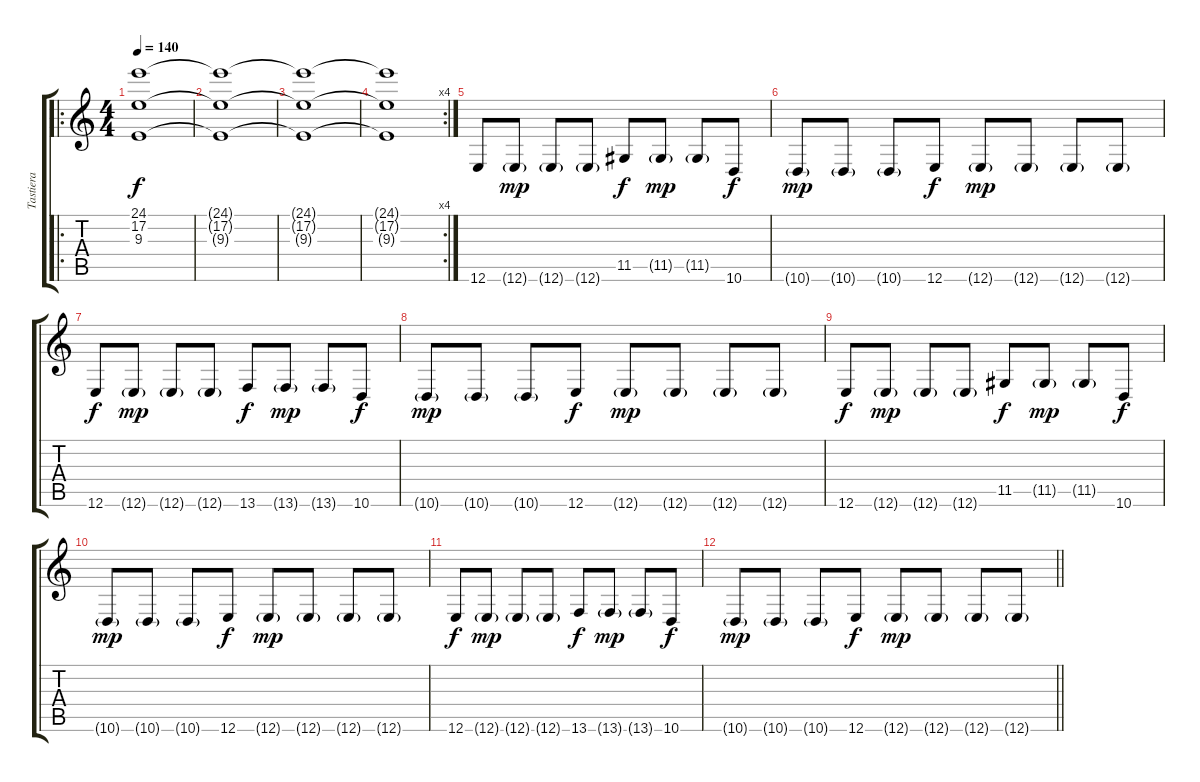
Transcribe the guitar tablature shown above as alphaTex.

\track ("Tastiera" "Tastiera") {instrument stringensemble1}
\staff {score tabs}
\tuning (E4 B3 G3 D3 A2 E2) {hide}
\ro
\ts (4 4)
\tempo 140
\clef g2
\ks c
(24.1 17.2 9.3).1{dy f} |
(24.1{t} 17.2{t} 9.3{t}).1 |
(24.1{t} 17.2{t} 9.3{t}).1 |
\rc 4
(24.1{t} 17.2{t} 9.3{t}).1 |
12.6.8 12.6{g}.8{dy mp} 12.6{g}.8 12.6{g}.8 11.5.8{dy f} 11.5{g}.8{dy mp} 11.5{g}.8 10.6.8{dy f} |
10.6{g}.8{dy mp} 10.6{g}.8 10.6{g}.8 12.6.8{dy f} 12.6{g}.8{dy mp} 12.6{g}.8 12.6{g}.8 12.6{g}.8 |
12.6.8{dy f} 12.6{g}.8{dy mp} 12.6{g}.8 12.6{g}.8 13.6.8{dy f} 13.6{g}.8{dy mp} 13.6{g}.8 10.6.8{dy f} |
10.6{g}.8{dy mp} 10.6{g}.8 10.6{g}.8 12.6.8{dy f} 12.6{g}.8{dy mp} 12.6{g}.8 12.6{g}.8 12.6{g}.8 |
12.6.8{dy f} 12.6{g}.8{dy mp} 12.6{g}.8 12.6{g}.8 11.5.8{dy f} 11.5{g}.8{dy mp} 11.5{g}.8 10.6.8{dy f} |
10.6{g}.8{dy mp} 10.6{g}.8 10.6{g}.8 12.6.8{dy f} 12.6{g}.8{dy mp} 12.6{g}.8 12.6{g}.8 12.6{g}.8 |
12.6.8{dy f} 12.6{g}.8{dy mp} 12.6{g}.8 12.6{g}.8 13.6.8{dy f} 13.6{g}.8{dy mp} 13.6{g}.8 10.6.8{dy f} |
\barLineRight lightlight
10.6{g}.8{dy mp} 10.6{g}.8 10.6{g}.8 12.6.8{dy f} 12.6{g}.8{dy mp} 12.6{g}.8 12.6{g}.8 12.6{g}.8
